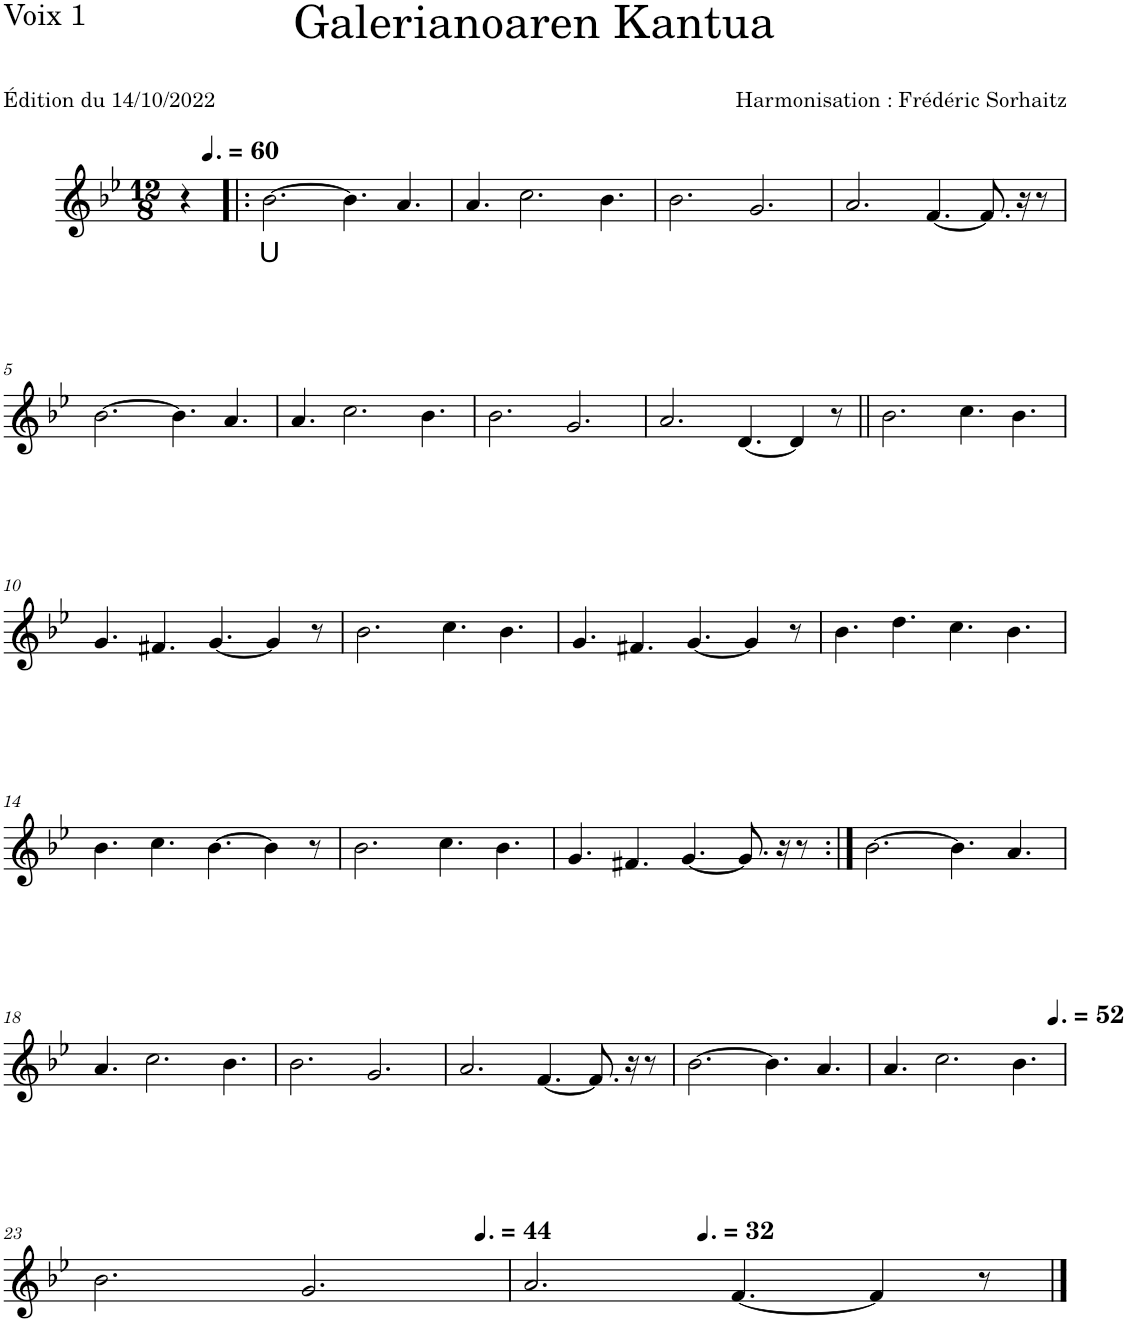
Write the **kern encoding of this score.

**kern	**text
*part1	*part1
*staff1	*staff1
*I"Voix 1	*
*I'V1	*
*clefG2	*
*k[b-e-]	*
*M12/8	*
=	=
*^	*
4r	8ryy	.
*MM90	*	*
.	8ryy	.
=1!|:	=1!|:	=1!|:
!	!	!LO:LY:b
*v	*v	*
[2.b-\	U
4.b-\]	.
4.a/	.
=2	=2
4.a/	.
2.cc\	.
4.b-\	.
=3	=3
2.b-\	.
2.g/	.
=4	=4
2.a/	.
[4.f/	.
8.f/]	.
16r	.
8r	.
!!LO:LB:g=z
=5	=5
[2.b-\	.
4.b-\]	.
4.a/	.
=6	=6
4.a/	.
2.cc\	.
4.b-\	.
=7	=7
2.b-\	.
2.g/	.
=8	=8
2.a/	.
[4.d/	.
4d/]	.
8r	.
=9||	=9||
2.b-\	.
4.cc\	.
4.b-\	.
!!LO:LB:g=z
=10	=10
4.g/	.
4.f#X/	.
[4.g/	.
4g/]	.
8r	.
=11	=11
2.b-\	.
4.cc\	.
4.b-\	.
=12	=12
4.g/	.
4.f#X/	.
[4.g/	.
4g/]	.
8r	.
=13	=13
4.b-\	.
4.dd\	.
4.cc\	.
4.b-\	.
!!LO:LB:g=z
=14	=14
4.b-\	.
4.cc\	.
[4.b-\	.
4b-\]	.
8r	.
=15	=15
2.b-\	.
4.cc\	.
4.b-\	.
=16	=16
4.g/	.
4.f#X/	.
[4.g/	.
8.g/]	.
16r	.
8r	.
=17:|!	=17:|!
[2.b-\	.
4.b-\]	.
4.a/	.
!!LO:LB:g=z
=18	=18
4.a/	.
2.cc\	.
4.b-\	.
=19	=19
2.b-\	.
2.g/	.
=20	=20
2.a/	.
[4.f/	.
8.f/]	.
16r	.
8r	.
=21	=21
[2.b-\	.
4.b-\]	.
4.a/	.
=22	=22
*^	*
4.a/	1ryy	.
2.cc\	.	.
.	4.ryy	.
4.b-\	.	.
*MM78	*	*
.	8ryy	.
!!LO:LB:g=z	!!
=23	=23	=23
2.b-\	1ryy	.
2.g/	.	.
.	4.ryy	.
*MM66	*	*
.	8ryy	.
=24	=24	=24
2.a/	2ryy	.
.	8ryy	.
*MM48	*	*
.	2..ryy	.
[4.f/	.	.
4f/]	.	.
8r	.	.
*v	*v	*
==	==
*-	*-
